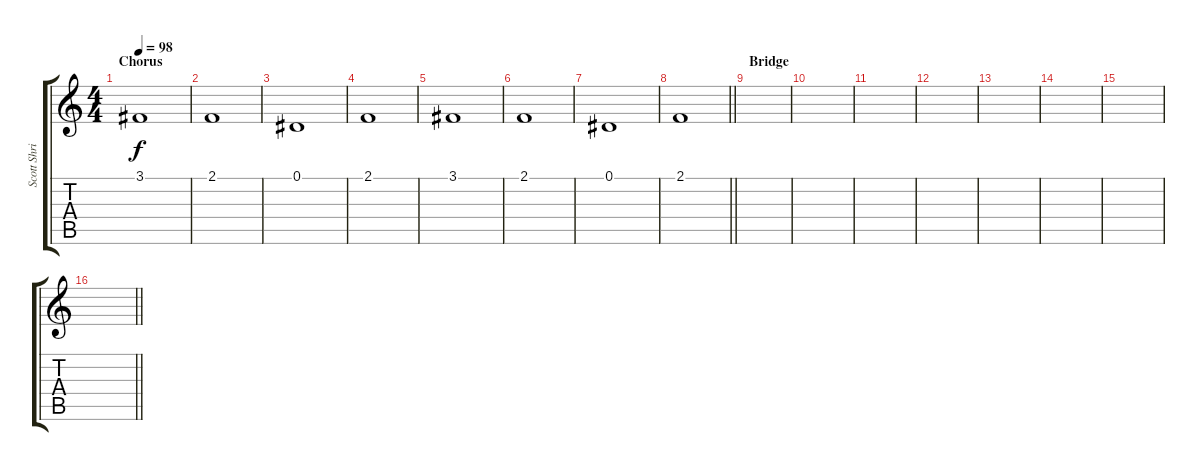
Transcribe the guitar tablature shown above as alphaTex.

\track ("Scott Shriner - Bkup Vocals" "Scott Shri") {instrument choiraahs}
\staff {score tabs}
\tuning (Eb4 Bb3 Gb3 Db3 Ab2 Eb2) {hide}
\ts (4 4)
\section ("" "Chorus")
\tempo 98
\clef g2
\ks c
3.1.1{dy f} |
2.1.1 |
0.1.1 |
2.1.1 |
3.1.1 |
2.1.1 |
0.1.1 |
\barLineRight lightlight
2.1.1 |
\section ("" "Bridge")
|
|
|
|
|
|
|
\barLineRight lightlight
